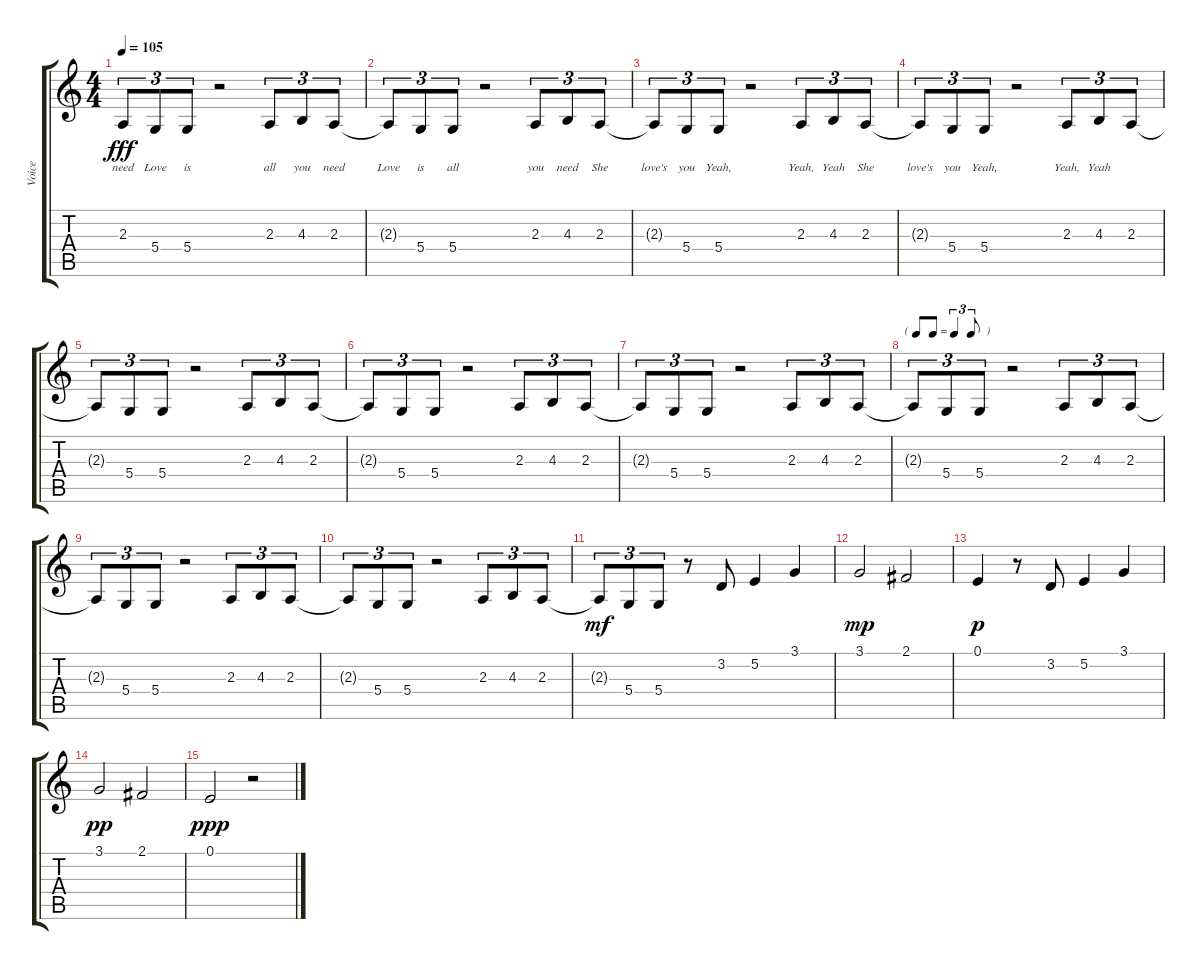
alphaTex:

\track ("Voice" "Voice") {instrument altosax}
\staff {score tabs}
\tuning (E4 B3 G3 D3 A2 E2) {hide}
\ts (4 4)
\tempo 105
\clef g2
\ks c
2.3{t}.8{tu (3 2) lyrics (0 "need") lyrics (1 "") lyrics (2 "") lyrics (3 "") lyrics (4 "") dy fff} 5.4.8{tu (3 2) lyrics (0 "Love") lyrics (1 "") lyrics (2 "") lyrics (3 "") lyrics (4 "")} 5.4.8{tu (3 2) lyrics (0 "is") lyrics (1 "") lyrics (2 "") lyrics (3 "") lyrics (4 "")} r.2 2.3.8{tu (3 2) lyrics (0 "all") lyrics (1 "") lyrics (2 "") lyrics (3 "") lyrics (4 "")} 4.3.8{tu (3 2) lyrics (0 "you") lyrics (1 "") lyrics (2 "") lyrics (3 "") lyrics (4 "")} 2.3.8{tu (3 2) lyrics (0 "need") lyrics (1 "") lyrics (2 "") lyrics (3 "") lyrics (4 "")} |
2.3{t}.8{tu (3 2) lyrics (0 "Love") lyrics (1 "") lyrics (2 "") lyrics (3 "") lyrics (4 "")} 5.4.8{tu (3 2) lyrics (0 "is") lyrics (1 "") lyrics (2 "") lyrics (3 "") lyrics (4 "")} 5.4.8{tu (3 2) lyrics (0 "all") lyrics (1 "") lyrics (2 "") lyrics (3 "") lyrics (4 "")} r.2 2.3.8{tu (3 2) lyrics (0 "you") lyrics (1 "") lyrics (2 "") lyrics (3 "") lyrics (4 "")} 4.3.8{tu (3 2) lyrics (0 "need") lyrics (1 "") lyrics (2 "") lyrics (3 "") lyrics (4 "")} 2.3.8{tu (3 2) lyrics (0 "She") lyrics (1 "") lyrics (2 "") lyrics (3 "") lyrics (4 "")} |
2.3{t}.8{tu (3 2) lyrics (0 "love's") lyrics (1 "") lyrics (2 "") lyrics (3 "") lyrics (4 "")} 5.4.8{tu (3 2) lyrics (0 "you") lyrics (1 "") lyrics (2 "") lyrics (3 "") lyrics (4 "")} 5.4.8{tu (3 2) lyrics (0 "Yeah,") lyrics (1 "") lyrics (2 "") lyrics (3 "") lyrics (4 "")} r.2 2.3.8{tu (3 2) lyrics (0 "Yeah,") lyrics (1 "") lyrics (2 "") lyrics (3 "") lyrics (4 "")} 4.3.8{tu (3 2) lyrics (0 "Yeah") lyrics (1 "") lyrics (2 "") lyrics (3 "") lyrics (4 "")} 2.3.8{tu (3 2) lyrics (0 "She") lyrics (1 "") lyrics (2 "") lyrics (3 "") lyrics (4 "")} |
2.3{t}.8{tu (3 2) lyrics (0 "love's") lyrics (1 "") lyrics (2 "") lyrics (3 "") lyrics (4 "")} 5.4.8{tu (3 2) lyrics (0 "you") lyrics (1 "") lyrics (2 "") lyrics (3 "") lyrics (4 "")} 5.4.8{tu (3 2) lyrics (0 "Yeah,") lyrics (1 "") lyrics (2 "") lyrics (3 "") lyrics (4 "")} r.2 2.3.8{tu (3 2) lyrics (0 "Yeah,") lyrics (1 "") lyrics (2 "") lyrics (3 "") lyrics (4 "")} 4.3.8{tu (3 2) lyrics (0 "Yeah") lyrics (1 "") lyrics (2 "") lyrics (3 "") lyrics (4 "")} 2.3.8{tu (3 2)} |
2.3{t}.8{tu (3 2)} 5.4.8{tu (3 2)} 5.4.8{tu (3 2)} r.2 2.3.8{tu (3 2)} 4.3.8{tu (3 2)} 2.3.8{tu (3 2)} |
2.3{t}.8{tu (3 2)} 5.4.8{tu (3 2)} 5.4.8{tu (3 2)} r.2 2.3.8{tu (3 2)} 4.3.8{tu (3 2)} 2.3.8{tu (3 2)} |
2.3{t}.8{tu (3 2)} 5.4.8{tu (3 2)} 5.4.8{tu (3 2)} r.2 2.3.8{tu (3 2)} 4.3.8{tu (3 2)} 2.3.8{tu (3 2)} |
\tf triplet8th
2.3{t}.8{tu (3 2)} 5.4.8{tu (3 2)} 5.4.8{tu (3 2)} r.2 2.3.8{tu (3 2)} 4.3.8{tu (3 2)} 2.3.8{tu (3 2)} |
2.3{t}.8{tu (3 2)} 5.4.8{tu (3 2)} 5.4.8{tu (3 2)} r.2 2.3.8{tu (3 2)} 4.3.8{tu (3 2)} 2.3.8{tu (3 2)} |
2.3{t}.8{tu (3 2)} 5.4.8{tu (3 2)} 5.4.8{tu (3 2)} r.2 2.3.8{tu (3 2)} 4.3.8{tu (3 2)} 2.3.8{tu (3 2)} |
2.3{t}.8{tu (3 2) dy mf} 5.4.8{tu (3 2)} 5.4.8{tu (3 2)} r.8 3.2.8 5.2.4 3.1.4 |
3.1.2{dy mp} 2.1.2 |
0.1.4{dy p} r.8 3.2.8 5.2.4 3.1.4 |
3.1.2{dy pp} 2.1.2 |
0.1.2{dy ppp} r.2
